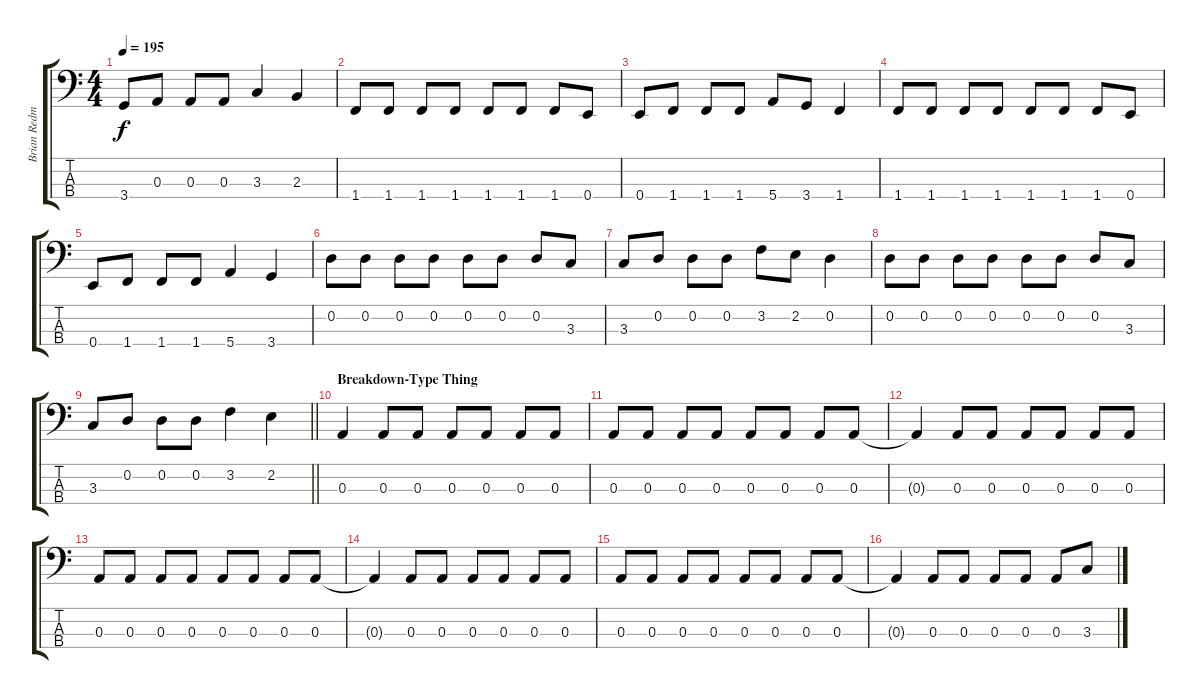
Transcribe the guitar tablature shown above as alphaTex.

\track ("Brian Redman" "Brian Redm") {instrument electricbassfinger}
\staff {score tabs}
\tuning (G2 D2 A1 E1) {hide}
\ts (4 4)
\tempo 195
\clef f4
\ks c
3.4.8{dy f} 0.3.8 0.3.8 0.3.8 3.3.4 2.3.4 |
1.4.8 1.4.8 1.4.8 1.4.8 1.4.8 1.4.8 1.4.8 0.4.8 |
0.4.8 1.4.8 1.4.8 1.4.8 5.4.8 3.4.8 1.4.4 |
1.4.8 1.4.8 1.4.8 1.4.8 1.4.8 1.4.8 1.4.8 0.4.8 |
0.4.8 1.4.8 1.4.8 1.4.8 5.4.4 3.4.4 |
0.2.8 0.2.8 0.2.8 0.2.8 0.2.8 0.2.8 0.2.8 3.3.8 |
3.3.8 0.2.8 0.2.8 0.2.8 3.2.8 2.2.8 0.2.4 |
0.2.8 0.2.8 0.2.8 0.2.8 0.2.8 0.2.8 0.2.8 3.3.8 |
\barLineRight lightlight
3.3.8 0.2.8 0.2.8 0.2.8 3.2.4 2.2.4 |
\section ("" "Breakdown-Type Thing")
0.3.4 0.3.8 0.3.8 0.3.8 0.3.8 0.3.8 0.3.8 |
0.3.8 0.3.8 0.3.8 0.3.8 0.3.8 0.3.8 0.3.8 0.3.8 |
0.3{t}.4 0.3.8 0.3.8 0.3.8 0.3.8 0.3.8 0.3.8 |
0.3.8 0.3.8 0.3.8 0.3.8 0.3.8 0.3.8 0.3.8 0.3.8 |
0.3{t}.4 0.3.8 0.3.8 0.3.8 0.3.8 0.3.8 0.3.8 |
0.3.8 0.3.8 0.3.8 0.3.8 0.3.8 0.3.8 0.3.8 0.3.8 |
0.3{t}.4 0.3.8 0.3.8 0.3.8 0.3.8 0.3.8 3.3.8
